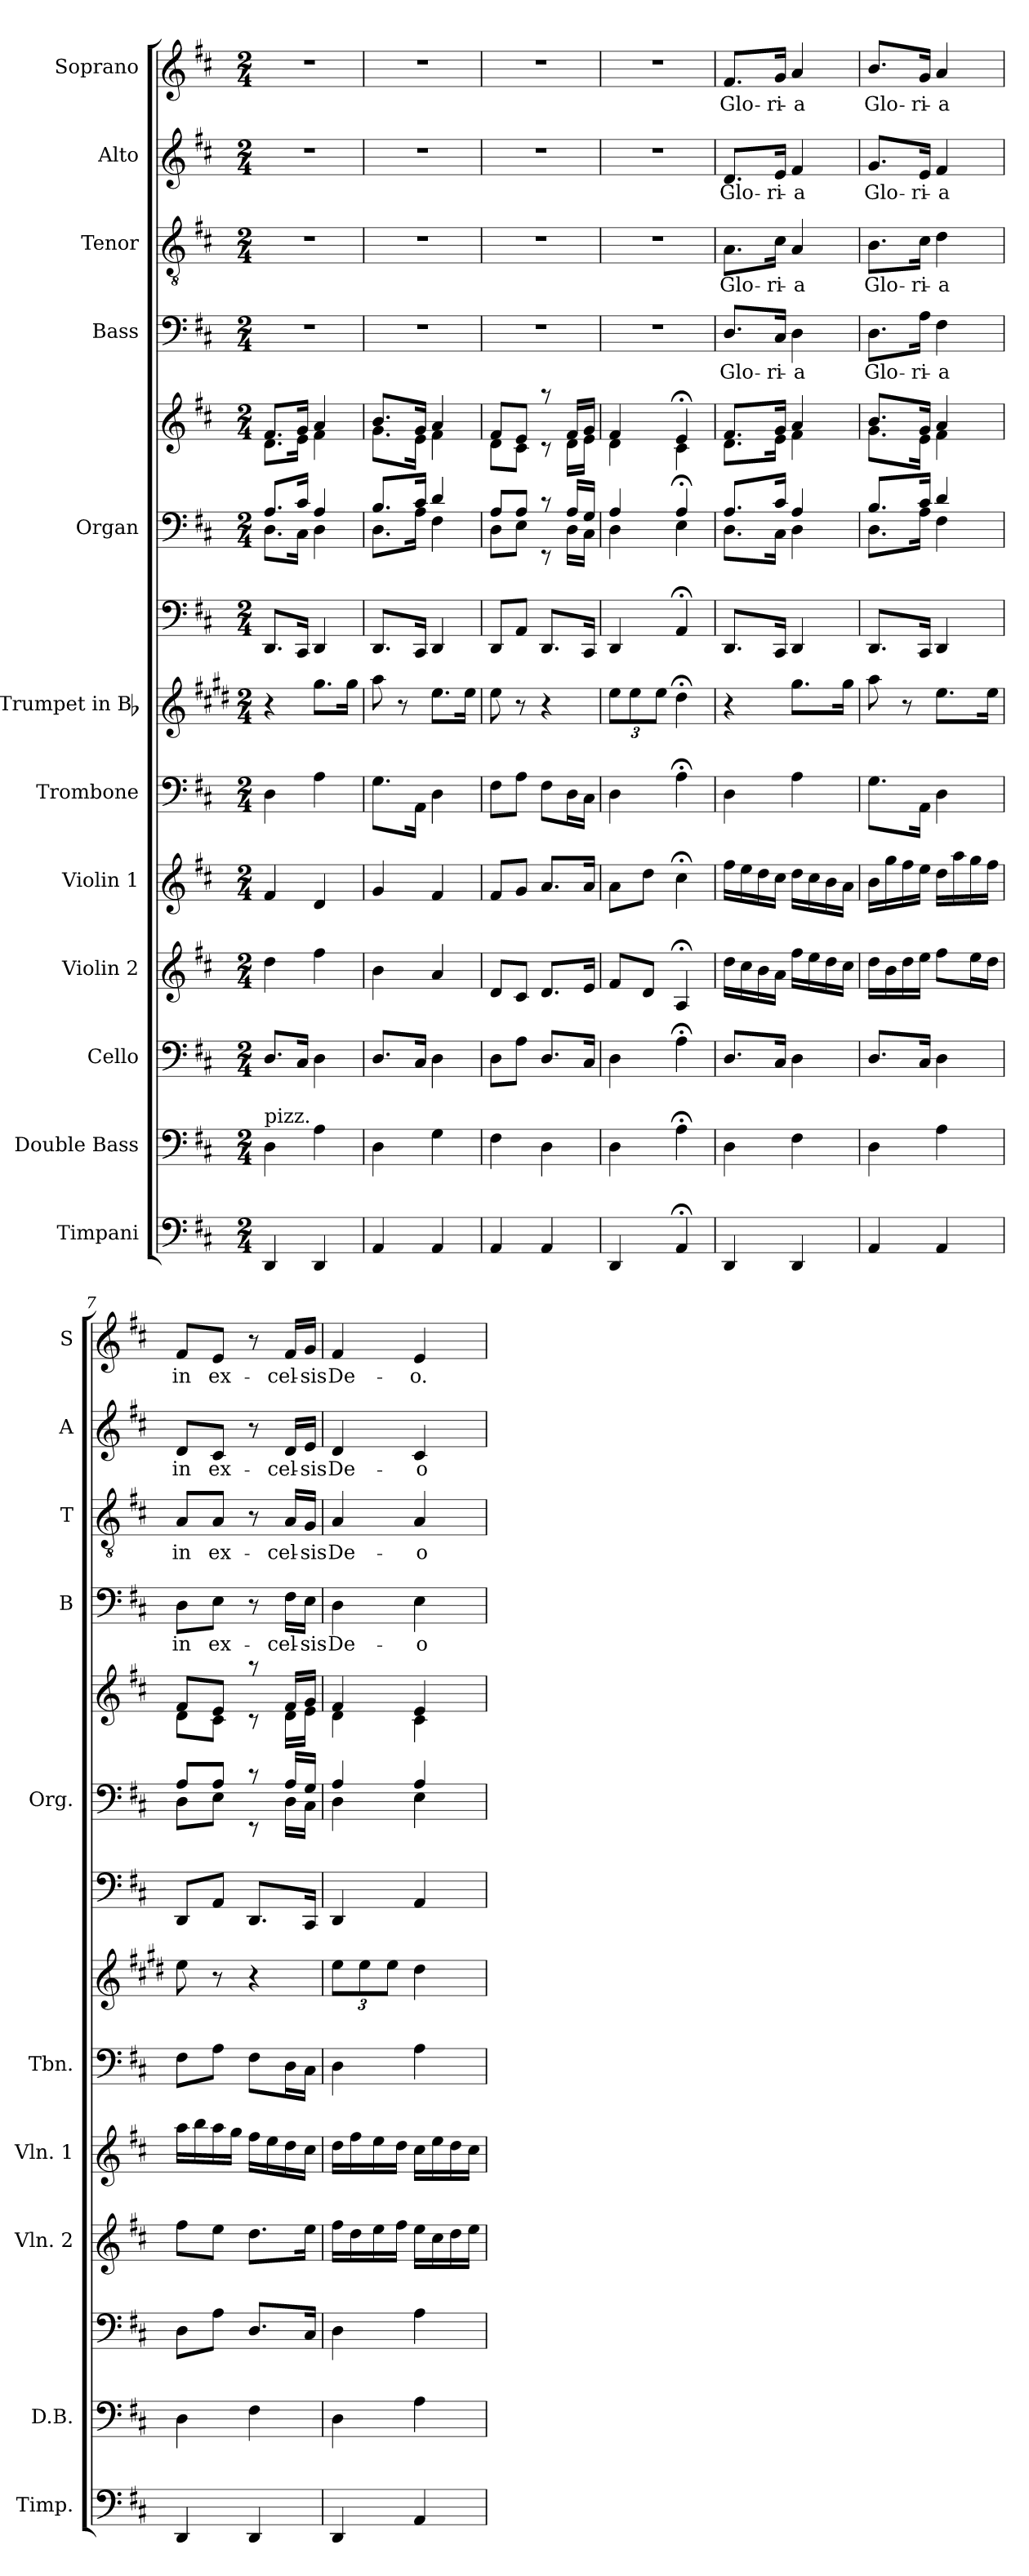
**kern	**kern	**kern	**kern	**kern	**kern	**kern	**kern	**kern	**kern	**kern	**text	**kern	**text	**kern	**text	**kern	**text
*part13	*part12	*part11	*part10	*part9	*part8	*part7	*part6	*part5	*part5	*part4	*part4	*part3	*part3	*part2	*part2	*part1	*part1
*staff14	*staff13	*staff12	*staff11	*staff10	*staff9	*staff8	*staff7	*staff6	*staff5	*staff4	*staff4	*staff3	*staff3	*staff2	*staff2	*staff1	*staff1
*I"Timpani	*I"Double Bass	*I"Cello	*I"Violin 2	*I"Violin 1	*I"Trombone	*I"Trumpet in Bb	*	*I"Organ	*	*I"Bass	*	*I"Tenor	*	*I"Alto	*	*I"Soprano	*
*I'Timp.	*I'D.B.	*	*I'Vln. 2	*I'Vln. 1	*I'Tbn.	*	*	*I'Org.	*	*I'B	*	*I'T	*	*I'A	*	*I'S	*
*clefF4	*clefF4	*clefF4	*clefG2	*clefG2	*clefF4	*clefG2	*clefF4	*clefF4	*clefG2	*clefF4	*	*clefGv2	*	*clefG2	*	*clefG2	*
*	*ITrd7c12	*	*	*	*	*ITrd1c2	*	*	*	*	*	*	*	*	*	*	*
*k[f#c#]	*k[f#c#]	*k[f#c#]	*k[f#c#]	*k[f#c#]	*k[f#c#]	*k[f#c#]	*k[f#c#]	*k[f#c#]	*k[f#c#]	*k[f#c#]	*	*k[f#c#]	*	*k[f#c#]	*	*k[f#c#]	*
*D:	*D:	*D:	*D:	*D:	*D:	*D:	*D:	*D:	*D:	*D:	*	*D:	*	*D:	*	*D:	*
*M2/4	*M2/4	*M2/4	*M2/4	*M2/4	*M2/4	*M2/4	*M2/4	*M2/4	*M2/4	*M2/4	*	*M2/4	*	*M2/4	*	*M2/4	*
*MM88	*MM88	*MM88	*MM88	*MM88	*MM88	*MM88	*MM88	*MM88	*MM88	*MM88	*	*MM88	*	*MM88	*	*MM88	*
=1	=1	=1	=1	=1	=1	=1	=1	=1	=1	=1	=1	=1	=1	=1	=1	=1	=1
*	*	*	*	*	*	*	*	*^	*^	*	*	*	*	*	*	*	*
!	!LO:TX:a:t=pizz.	!	!	!	!	!	!	!	!	!	!	!	!	!	!	!	!	!	!
4DD/	4DD\	8.D/L	4dd\	4f#/	4D\	4r	8.DD/L	8.A/L	8.D\L	8.f#/L	8.d\L	2r	.	2r	.	2r	.	2r	.
.	.	16C#/Jk	.	.	.	.	16CC#/Jk	16c#/Jk	16C#\Jk	16g/Jk	16e\Jk	.	.	.	.	.	.	.	.
4DD/	4AA\	4D\	4ff#\	4d/	4A\	8.ff#\L	4DD/	4A/	4D\	4a/	4f#\	.	.	.	.	.	.	.	.
.	.	.	.	.	.	16ff#\Jk	.	.	.	.	.	.	.	.	.	.	.	.	.
=2	=2	=2	=2	=2	=2	=2	=2	=2	=2	=2	=2	=2	=2	=2	=2	=2	=2	=2	=2
4AA/	4DD\	8.D/L	4b\	4g/	8.G\L	8gg\	8.DD/L	8.B/L	8.D\L	8.b/L	8.g\L	2r	.	2r	.	2r	.	2r	.
.	.	.	.	.	.	8r	.	.	.	.	.	.	.	.	.	.	.	.	.
.	.	16C#/Jk	.	.	16AA\Jk	.	16CC#/Jk	16c#/Jk	16A\Jk	16g/Jk	16e\Jk	.	.	.	.	.	.	.	.
4AA/	4GG\	4D\	4a/	4f#/	4D\	8.dd\L	4DD/	4d/	4F#\	4a/	4f#\	.	.	.	.	.	.	.	.
.	.	.	.	.	.	16dd\Jk	.	.	.	.	.	.	.	.	.	.	.	.	.
=3	=3	=3	=3	=3	=3	=3	=3	=3	=3	=3	=3	=3	=3	=3	=3	=3	=3	=3	=3
4AA/	4FF#\	8D\L	8d/L	8f#/L	8F#\L	8dd\	8DD/L	8A/L	8D\L	8f#/L	8d\L	2r	.	2r	.	2r	.	2r	.
.	.	8A\J	8c#/J	8g/J	8A\J	8r	8AA/J	8A/J	8E\J	8e/J	8c#\J	.	.	.	.	.	.	.	.
4AA/	4DD\	8.D/L	8.d/L	8.a/L	8F#\L	4r	8.DD/L	8rc	8rEE	8raa	8rc	.	.	.	.	.	.	.	.
.	.	.	.	.	16D\L	.	.	16A/LL	16D\LL	16f#/LL	16d\LL	.	.	.	.	.	.	.	.
.	.	16C#/Jk	16e/Jk	16a/Jk	16C#\JJ	.	16CC#/Jk	16G/JJ	16C#\JJ	16g/JJ	16e\JJ	.	.	.	.	.	.	.	.
=4	=4	=4	=4	=4	=4	=4	=4	=4	=4	=4	=4	=4	=4	=4	=4	=4	=4	=4	=4
4DD/	4DD\	4D\	8f#/L	8a\L	4D\	12dd\L	4DD/	4A/	4D\	4f#/	4d\	2r	.	2r	.	2r	.	2r	.
.	.	.	.	.	.	12dd\	.	.	.	.	.	.	.	.	.	.	.	.	.
.	.	.	8d/J	8dd\J	.	.	.	.	.	.	.	.	.	.	.	.	.	.	.
.	.	.	.	.	.	12dd\J	.	.	.	.	.	.	.	.	.	.	.	.	.
4AA;</	4AA;<\	4A;<\	4A;</	4cc#;<\	4A;<\	4cc#;<\	4AA;</	4A;</	4E\	4e;</	4c#\	.	.	.	.	.	.	.	.
=5	=5	=5	=5	=5	=5	=5	=5	=5	=5	=5	=5	=5	=5	=5	=5	=5	=5	=5	=5
!	!	!	!	!	!	!	!	!	!	!	!	!	!LO:LY:b	!	!LO:LY:b	!	!LO:LY:b	!	!LO:LY:b
4DD/	4DD\	8.D/L	16dd\LL	16ff#\LL	4D\	4r	8.DD/L	8.A/L	8.D\L	8.f#/L	8.d\L	8.D/L	Glo-	8.A\L	Glo-	8.d/L	Glo-	8.f#/L	Glo-
.	.	.	16cc#\	16ee\	.	.	.	.	.	.	.	.	.	.	.	.	.	.	.
.	.	.	16b\	16dd\	.	.	.	.	.	.	.	.	.	.	.	.	.	.	.
!	!	!	!	!	!	!	!	!	!	!	!	!	!LO:LY:b	!	!LO:LY:b	!	!LO:LY:b	!	!LO:LY:b
.	.	16C#/Jk	16a\JJ	16cc#\JJ	.	.	16CC#/Jk	16c#/Jk	16C#\Jk	16g/Jk	16e\Jk	16C#/Jk	-ri-	16c#\Jk	-ri-	16e/Jk	-ri-	16g/Jk	-ri-
!	!	!	!	!	!	!	!	!	!	!	!	!	!LO:LY:b	!	!LO:LY:b	!	!LO:LY:b	!	!LO:LY:b
4DD/	4FF#\	4D\	16ff#\LL	16dd\LL	4A\	8.ff#\L	4DD/	4A/	4D\	4a/	4f#\	4D\	-a	4A/	-a	4f#/	-a	4a/	-a
.	.	.	16ee\	16cc#\	.	.	.	.	.	.	.	.	.	.	.	.	.	.	.
.	.	.	16dd\	16b\	.	.	.	.	.	.	.	.	.	.	.	.	.	.	.
.	.	.	16cc#\JJ	16a\JJ	.	16ff#\Jk	.	.	.	.	.	.	.	.	.	.	.	.	.
=6	=6	=6	=6	=6	=6	=6	=6	=6	=6	=6	=6	=6	=6	=6	=6	=6	=6	=6	=6
!	!	!	!	!	!	!	!	!	!	!	!	!	!LO:LY:b	!	!LO:LY:b	!	!LO:LY:b	!	!LO:LY:b
4AA/	4DD\	8.D/L	16dd\LL	16b\LL	8.G\L	8gg\	8.DD/L	8.B/L	8.D\L	8.b/L	8.g\L	8.D\L	Glo-	8.B\L	Glo-	8.g/L	Glo-	8.b/L	Glo-
.	.	.	16b\	16gg\	.	.	.	.	.	.	.	.	.	.	.	.	.	.	.
.	.	.	16dd\	16ff#\	.	8r	.	.	.	.	.	.	.	.	.	.	.	.	.
!	!	!	!	!	!	!	!	!	!	!	!	!	!LO:LY:b	!	!LO:LY:b	!	!LO:LY:b	!	!LO:LY:b
.	.	16C#/Jk	16ee\JJ	16ee\JJ	16AA\Jk	.	16CC#/Jk	16c#/Jk	16A\Jk	16g/Jk	16e\Jk	16A\Jk	-ri-	16c#\Jk	-ri-	16e/Jk	-ri-	16g/Jk	-ri-
!	!	!	!	!	!	!	!	!	!	!	!	!	!LO:LY:b	!	!LO:LY:b	!	!LO:LY:b	!	!LO:LY:b
4AA/	4AA\	4D\	8ff#\L	16dd\LL	4D\	8.dd\L	4DD/	4d/	4F#\	4a/	4f#\	4F#\	-a	4d\	-a	4f#/	-a	4a/	-a
.	.	.	.	16aa\	.	.	.	.	.	.	.	.	.	.	.	.	.	.	.
.	.	.	16ee\L	16gg\	.	.	.	.	.	.	.	.	.	.	.	.	.	.	.
.	.	.	16dd\JJ	16ff#\JJ	.	16dd\Jk	.	.	.	.	.	.	.	.	.	.	.	.	.
=7	=7	=7	=7	=7	=7	=7	=7	=7	=7	=7	=7	=7	=7	=7	=7	=7	=7	=7	=7
!	!	!	!	!	!	!	!	!	!	!	!	!	!LO:LY:b	!	!LO:LY:b	!	!LO:LY:b	!	!LO:LY:b
4DD/	4DD\	8D\L	8ff#\L	16aa\LL	8F#\L	8dd\	8DD/L	8A/L	8D\L	8f#/L	8d\L	8D\L	in	8A/L	in	8d/L	in	8f#/L	in
.	.	.	.	16bb\	.	.	.	.	.	.	.	.	.	.	.	.	.	.	.
!	!	!	!	!	!	!	!	!	!	!	!	!	!LO:LY:b	!	!LO:LY:b	!	!LO:LY:b	!	!LO:LY:b
.	.	8A\J	8ee\J	16aa\	8A\J	8r	8AA/J	8A/J	8E\J	8e/J	8c#\J	8E\J	ex-	8A/J	ex-	8c#/J	ex-	8e/J	ex-
.	.	.	.	16gg\JJ	.	.	.	.	.	.	.	.	.	.	.	.	.	.	.
4DD/	4FF#\	8.D/L	8.dd\L	16ff#\LL	8F#\L	4r	8.DD/L	8rc	8rEE	8raa	8rc	8r	.	8r	.	8r	.	8r	.
.	.	.	.	16ee\	.	.	.	.	.	.	.	.	.	.	.	.	.	.	.
!	!	!	!	!	!	!	!	!	!	!	!	!	!LO:LY:b	!	!LO:LY:b	!	!LO:LY:b	!	!LO:LY:b
.	.	.	.	16dd\	16D\L	.	.	16A/LL	16D\LL	16f#/LL	16d\LL	16F#\LL	-cel-	16A/LL	-cel-	16d/LL	-cel-	16f#/LL	-cel-
!	!	!	!	!	!	!	!	!	!	!	!	!	!LO:LY:b	!	!LO:LY:b	!	!LO:LY:b	!	!LO:LY:b
.	.	16C#/Jk	16ee\Jk	16cc#\JJ	16C#\JJ	.	16CC#/Jk	16G/JJ	16C#\JJ	16g/JJ	16e\JJ	16E\JJ	-sis	16G/JJ	-sis	16e/JJ	-sis	16g/JJ	-sis
!!LO:PB:g=z
=8	=8	=8	=8	=8	=8	=8	=8	=8	=8	=8	=8	=8	=8	=8	=8	=8	=8	=8	=8
!	!	!	!	!	!	!	!	!	!	!	!	!	!LO:LY:b	!	!LO:LY:b	!	!LO:LY:b	!	!LO:LY:b
4DD/	4DD\	4D\	16ff#\LL	16dd\LL	4D\	12dd\L	4DD/	4A/	4D\	4f#/	4d\	4D\	De-	4A/	De-	4d/	De-	4f#/	De-
.	.	.	16dd\	16ff#\	.	.	.	.	.	.	.	.	.	.	.	.	.	.	.
.	.	.	.	.	.	12dd\	.	.	.	.	.	.	.	.	.	.	.	.	.
.	.	.	16ee\	16ee\	.	.	.	.	.	.	.	.	.	.	.	.	.	.	.
.	.	.	.	.	.	12dd\J	.	.	.	.	.	.	.	.	.	.	.	.	.
.	.	.	16ff#\JJ	16dd\JJ	.	.	.	.	.	.	.	.	.	.	.	.	.	.	.
!	!	!	!	!	!	!	!	!	!	!	!	!	!LO:LY:b	!	!LO:LY:b	!	!LO:LY:b	!	!LO:LY:b
4AA/	4AA\	4A\	16ee\LL	16cc#\LL	4A\	4cc#\	4AA/	4A/	4E\	4e/	4c#\	4E\	-o	4A/	-o	4c#/	-o	4e/	-o.
.	.	.	16cc#\	16ee\	.	.	.	.	.	.	.	.	.	.	.	.	.	.	.
.	.	.	16dd\	16dd\	.	.	.	.	.	.	.	.	.	.	.	.	.	.	.
.	.	.	16ee\JJ	16cc#\JJ	.	.	.	.	.	.	.	.	.	.	.	.	.	.	.
*	*	*	*	*	*	*	*	*v	*v	*	*	*	*	*	*	*	*	*	*
*	*	*	*	*	*	*	*	*	*v	*v	*	*	*	*	*	*	*	*
=	=	=	=	=	=	=	=	=	=	=	=	=	=	=	=	=	=
*-	*-	*-	*-	*-	*-	*-	*-	*-	*-	*-	*-	*-	*-	*-	*-	*-	*-
